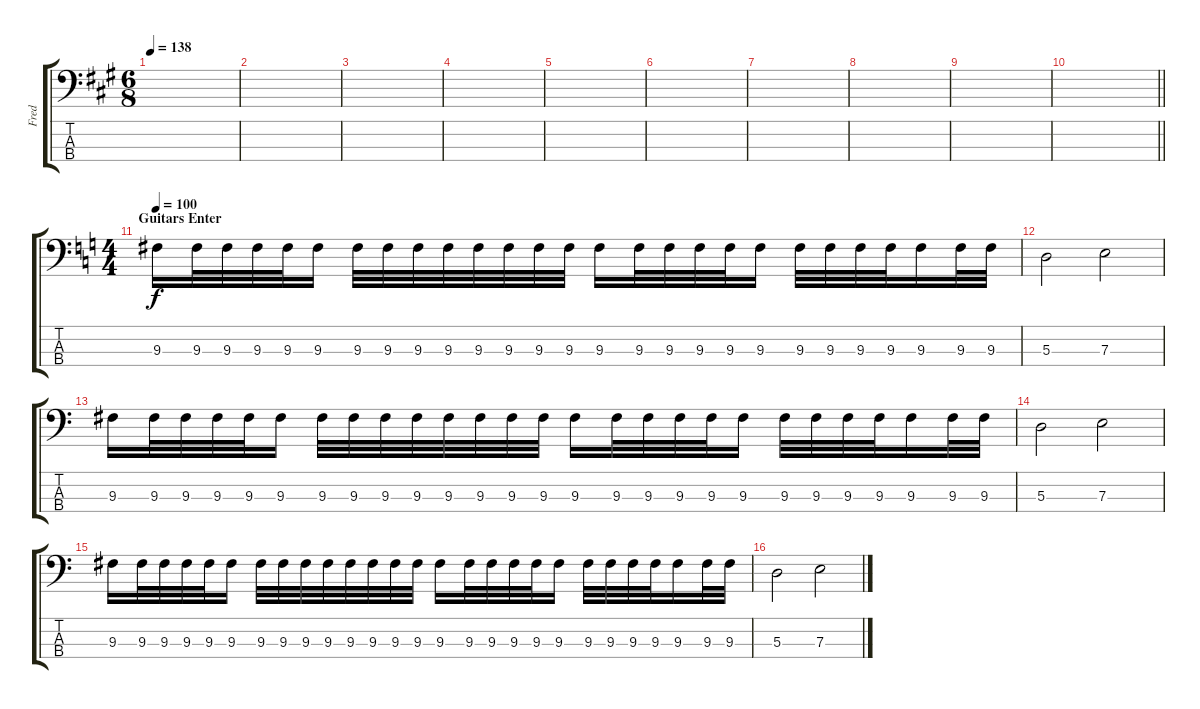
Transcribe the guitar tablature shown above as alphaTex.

\track ("Fred" "Fred") {instrument electricbassfinger}
\staff {score tabs}
\tuning (G2 D2 A1 E1) {hide}
\ts (6 8)
\tempo 138
\clef f4
\ks a
|
|
|
|
|
|
|
|
|
\barLineRight lightlight
|
\ts (4 4)
\section ("" "Guitars Enter")
\tempo 100
\ks c
9.3.16 9.3.32 9.3.32 9.3.32 9.3.32 9.3.16 9.3.32 9.3.32 9.3.32 9.3.32 9.3.32 9.3.32 9.3.32 9.3.32 9.3.16 9.3.32 9.3.32 9.3.32 9.3.32 9.3.16 9.3.32 9.3.32 9.3.32 9.3.32 9.3.16 9.3.32 9.3.32 |
5.3.2 7.3.2 |
9.3.16 9.3.32 9.3.32 9.3.32 9.3.32 9.3.16 9.3.32 9.3.32 9.3.32 9.3.32 9.3.32 9.3.32 9.3.32 9.3.32 9.3.16 9.3.32 9.3.32 9.3.32 9.3.32 9.3.16 9.3.32 9.3.32 9.3.32 9.3.32 9.3.16 9.3.32 9.3.32 |
5.3.2 7.3.2 |
9.3.16 9.3.32 9.3.32 9.3.32 9.3.32 9.3.16 9.3.32 9.3.32 9.3.32 9.3.32 9.3.32 9.3.32 9.3.32 9.3.32 9.3.16 9.3.32 9.3.32 9.3.32 9.3.32 9.3.16 9.3.32 9.3.32 9.3.32 9.3.32 9.3.16 9.3.32 9.3.32 |
5.3.2 7.3.2
